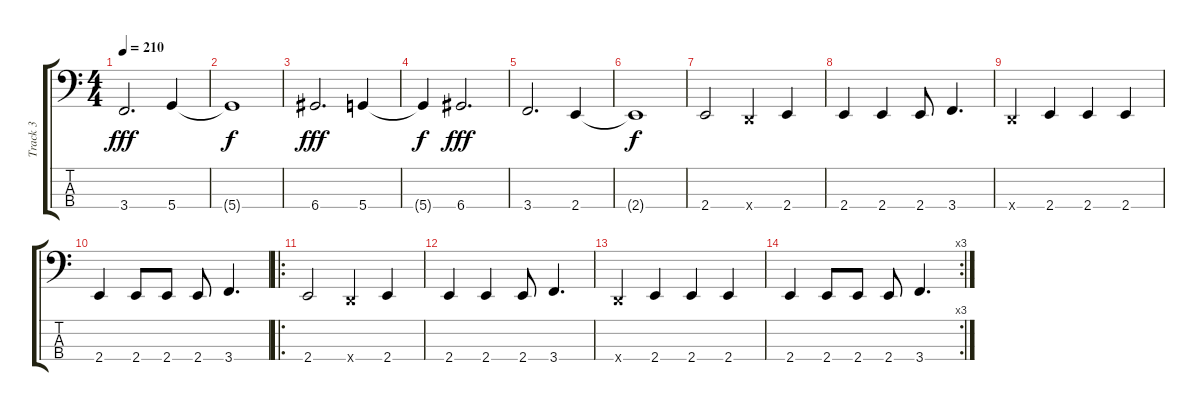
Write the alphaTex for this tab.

\track ("Track 3" "Track 3") {instrument electricbassfinger}
\staff {score tabs}
\tuning (F2 C2 G1 D1) {hide}
\ts (4 4)
\tempo 210
\clef f4
\ks c
3.4.2{d dy fff} 5.4.4 |
5.4{t}.1{dy f} |
6.4.2{d dy fff} 5.4.4 |
5.4{t}.4{dy f} 6.4.2{d dy fff} |
3.4.2{d} 2.4.4 |
2.4{t}.1{dy f} |
2.4.2 0.4{x}.4 2.4.4 |
2.4.4 2.4.4 2.4.8 3.4.4{d} |
0.4{x}.4 2.4.4 2.4.4 2.4.4 |
2.4.4 2.4.8 2.4.8 2.4.8 3.4.4{d} |
\ro
2.4.2 0.4{x}.4 2.4.4 |
2.4.4 2.4.4 2.4.8 3.4.4{d} |
0.4{x}.4 2.4.4 2.4.4 2.4.4 |
\rc 3
2.4.4 2.4.8 2.4.8 2.4.8 3.4.4{d}
